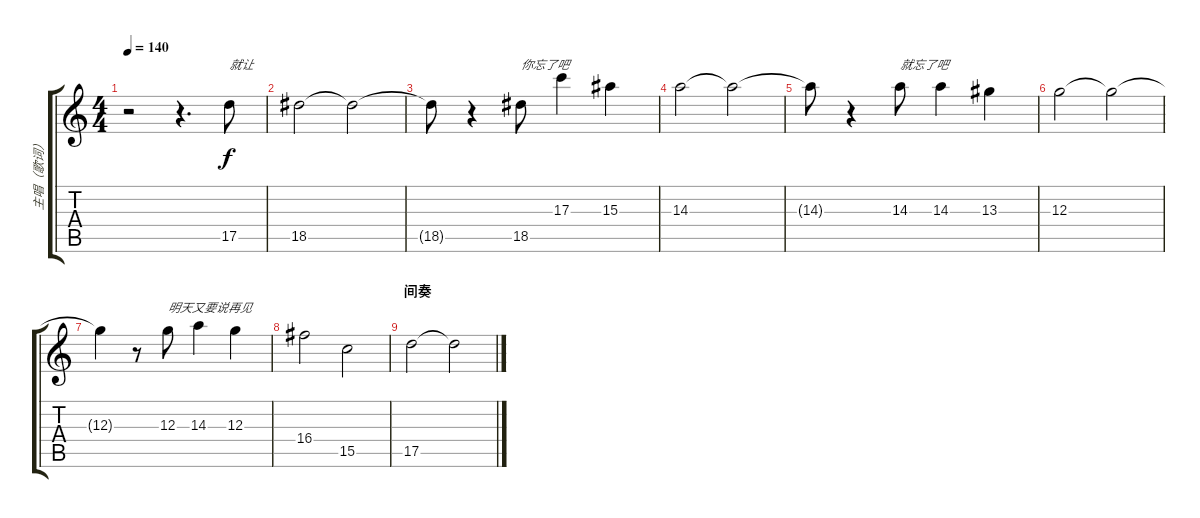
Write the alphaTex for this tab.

\track ("主唱（歌词）" "主唱（歌词）") {instrument acousticguitarnylon}
\staff {score tabs}
\tuning (E4 B3 G3 D3 A2 E2) {hide}
\ts (4 4)
\tempo 140
\clef g2
\ks c
r.2{dy f} r.4{d} 17.5.8{txt "就让 "} |
18.5.2 18.5{t}.2 |
18.5{t}.8 r.4 18.5.8{txt "你忘了吧"} 17.3.4 15.3.4 |
14.3.2 14.3{t}.2 |
14.3{t}.8 r.4 14.3.8{txt "就忘了吧"} 14.3.4 13.3.4 |
12.3.2 12.3{t}.2 |
12.3{t}.4 r.8 12.3.8{txt "明天又要说再见 "} 14.3.4 12.3.4 |
16.4.2 15.5.2 |
\section ("" "间奏")
17.5.2 17.5{t}.2
